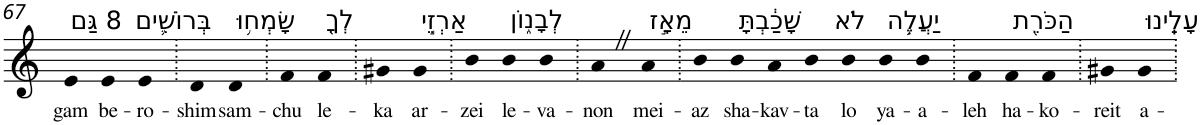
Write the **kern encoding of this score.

**kern	**text
*part1	*part1
*staff1	*staff1
*I"Piano	*
*I'Pno	*
!!LO:PB:g=z
*clefG2	*
*k[]	*
=67	=67
!LO:TX:a:t=8 גַּם	!
!	!LO:LY:b
4e	gam
!LO:TX:a:t=בְּרוֹשִׁ֛ים	!
!	!LO:LY:b
4e	be-
!	!LO:LY:b
4e	-ro-
=68.	=68.
!	!LO:LY:b
4d	-shim
!LO:TX:a:t=שָׂמְח֥וּ	!
!	!LO:LY:b
4d	sam-
=69.	=69.
!	!LO:LY:b
4f	-chu
!LO:TX:a:t=לְךָ֖	!
!	!LO:LY:b
4f	le-
=70.	=70.
!	!LO:LY:b
4g#X	-ka
!LO:TX:a:t=אַרְזֵ֣י	!
!	!LO:LY:b
4g#	ar-
=71.	=71.
!	!LO:LY:b
4b	-zei
!LO:TX:a:t=לְבָנ֑וֹן	!
!	!LO:LY:b
4b	le-
!	!LO:LY:b
4b	-va-
=72.	=72.
!	!LO:LY:b
4aZ	-non
!LO:TX:a:t=מֵאָ֣ז	!
!	!LO:LY:b
4a	mei-
=73.	=73.
!	!LO:LY:b
4b	-az
!LO:TX:a:t=שָׁכַ֔בְתָּ	!
!	!LO:LY:b
4b	sha-
!	!LO:LY:b
4a	-kav-
!	!LO:LY:b
4b	-ta
!LO:TX:a:t=לֹא	!
!	!LO:LY:b
4b	lo
!LO:TX:a:t=יַעֲלֶ֥ה	!
!	!LO:LY:b
4b	ya-
!	!LO:LY:b
4b	-a-
=74.	=74.
!	!LO:LY:b
4f	-leh
!LO:TX:a:t=הַכֹּרֵ֖ת	!
!	!LO:LY:b
4f	ha-
!	!LO:LY:b
4f	-ko-
=75.	=75.
!	!LO:LY:b
4g#X	-reit
!LO:TX:a:t=עָלֵֽינוּ	!
!	!LO:LY:b
4g#	a-
=.	=.
*-	*-
